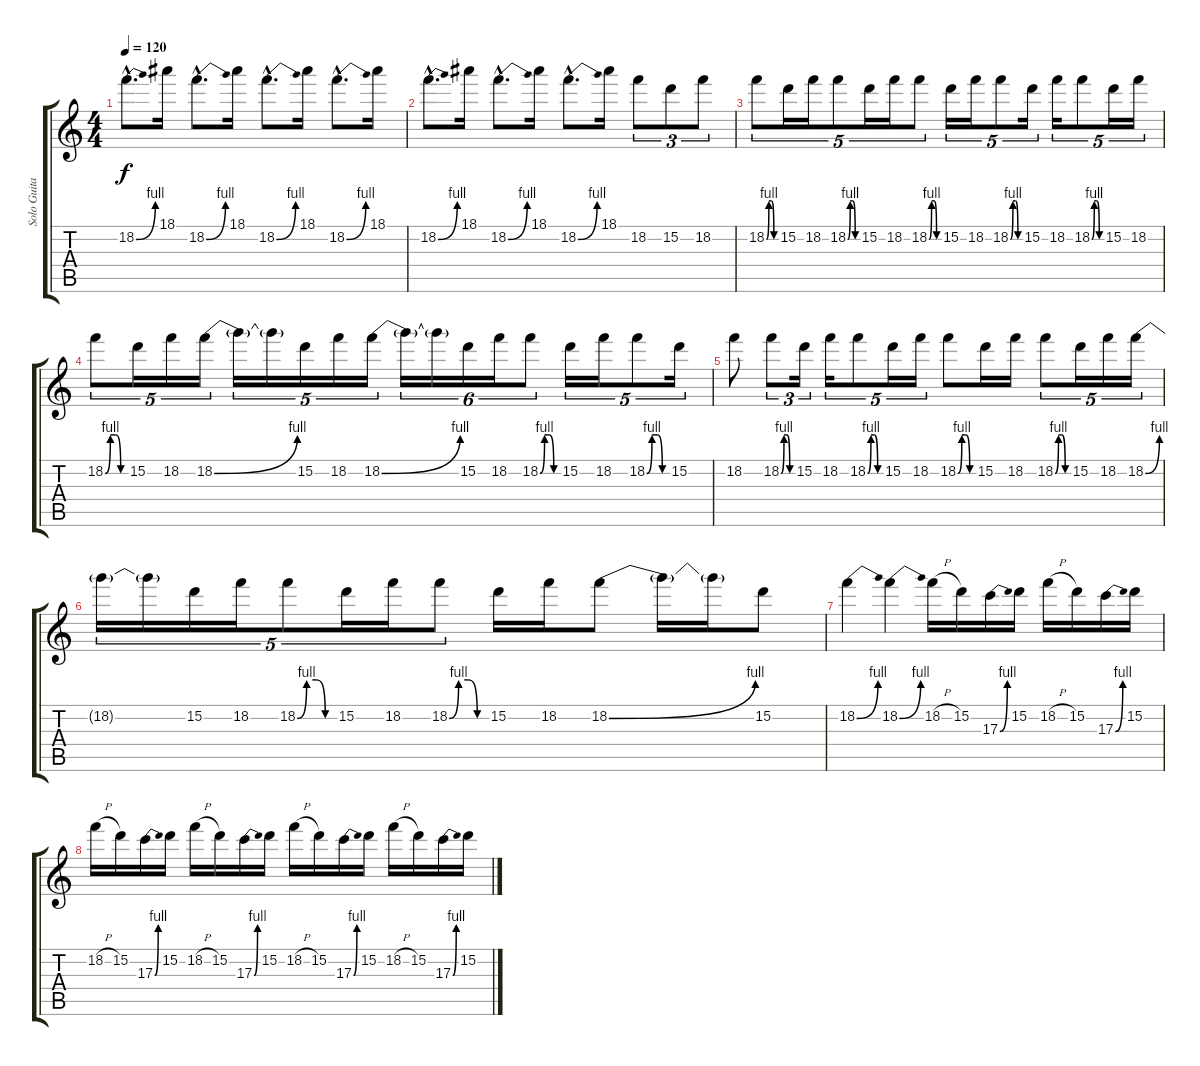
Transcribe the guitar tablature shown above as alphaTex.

\track ("Solo Guitar 1" "Solo Guita") {instrument overdrivenguitar}
\staff {score tabs}
\tuning (E4 B3 G3 D3 A2 E2) {hide}
\ts (4 4)
\tempo 120
\clef g2
\ks c
18.2{be (bend 0 0 60 4) hac}.8{d dy f} 18.1.16 18.2{be (bend 0 0 60 4) hac}.8{d} 18.1.16 18.2{be (bend 0 0 60 4) hac}.8{d} 18.1.16 18.2{be (bend 0 0 60 4) hac}.8{d} 18.1.16 |
18.2{be (bend 0 0 60 4) hac}.8{d} 18.1.16 18.2{be (bend 0 0 60 4) hac}.8{d} 18.1.16 18.2{be (bend 0 0 60 4) hac}.8{d} 18.1.16 18.2.8{tu (3 2)} 15.2.8{tu (3 2)} 18.2.8{tu (3 2)} |
18.2{be (custom 0 0 15 4 30 4 45 0 60 0)}.8{tu (5 4)} 15.2.16{tu (5 4)} 18.2.16{tu (5 4)} 18.2{be (custom 0 0 15 4 30 4 45 0 60 0)}.8{tu (5 4)} 15.2.16{tu (5 4)} 18.2.16{tu (5 4)} 18.2{be (custom 0 0 15 4 30 4 45 0 60 0)}.8{tu (5 4)} 15.2.16{tu (5 4)} 18.2.16{tu (5 4)} 18.2{be (custom 0 0 15 4 30 4 45 0 60 0)}.8{tu (5 4)} 15.2.16{tu (5 4)} 18.2.16{tu (5 4)} 18.2{be (custom 0 0 15 4 30 4 45 0 60 0)}.8{tu (5 4)} 15.2.16{tu (5 4)} 18.2.16{tu (5 4)} |
18.2{be (custom 0 0 15 4 30 4 45 0 60 0)}.8{tu (5 4)} 15.2.16{tu (5 4)} 18.2.16{tu (5 4)} 18.2{be (bend 0 0 60 4)}.16{tu (5 4)} 18.2{t}.16{tu (5 4)} 18.2{t}.16{tu (5 4)} 15.2.16{tu (5 4)} 18.2.16{tu (5 4)} 18.2{be (bend 0 0 60 4)}.16{tu (5 4)} 18.2{t}.16{tu (6 4)} 18.2{t}.16{tu (6 4)} 15.2.16{tu (6 4)} 18.2.16{tu (6 4)} 18.2{be (custom 0 0 15 4 30 4 45 0 60 0)}.8{tu (6 4)} 15.2.16{tu (5 4)} 18.2.16{tu (5 4)} 18.2{be (custom 0 0 15 4 30 4 45 0 60 0)}.8{tu (5 4)} 15.2.16{tu (5 4)} |
18.2.8 18.2{be (custom 0 0 15 4 30 4 45 0 60 0)}.8{tu (3 2)} 15.2.16{tu (3 2)} 18.2.16{tu (5 4)} 18.2{be (custom 0 0 15 4 30 4 45 0 60 0)}.8{tu (5 4)} 15.2.16{tu (5 4)} 18.2.16{tu (5 4)} 18.2{be (custom 0 0 15 4 30 4 45 0 60 0)}.8 15.2.16 18.2.16 18.2{be (custom 0 0 15 4 30 4 45 0 60 0)}.8{tu (5 4)} 15.2.16{tu (5 4)} 18.2.16{tu (5 4)} 18.2{be (bend 0 0 60 4)}.16{tu (5 4)} |
18.2{t}.16{tu (5 4)} 18.2{t}.16{tu (5 4)} 15.2.16{tu (5 4)} 18.2.16{tu (5 4)} 18.2{be (custom 0 0 15 4 30 4 45 0 60 0)}.8{tu (5 4)} 15.2.16{tu (5 4)} 18.2.16{tu (5 4)} 18.2{be (custom 0 0 15 4 30 4 45 0 60 0)}.8{tu (5 4)} 15.2.16 18.2.16 18.2{be (bend 0 0 60 4)}.8 18.2{t}.16 18.2{t}.16 15.2.8 |
18.2{be (bend 0 0 60 4)}.4 18.2{be (bend 0 0 60 4)}.4 18.2{h}.16 15.2.16 17.3{be (bend 0 0 60 4)}.16 15.2.16 18.2{h}.16 15.2.16 17.3{be (bend 0 0 60 4)}.16 15.2.16 |
18.2{h}.16 15.2.16 17.3{be (bend 0 0 60 4)}.16 15.2.16 18.2{h}.16 15.2.16 17.3{be (bend 0 0 60 4)}.16 15.2.16 18.2{h}.16 15.2.16 17.3{be (bend 0 0 60 4)}.16 15.2.16 18.2{h}.16 15.2.16 17.3{be (bend 0 0 60 4)}.16 15.2.16
